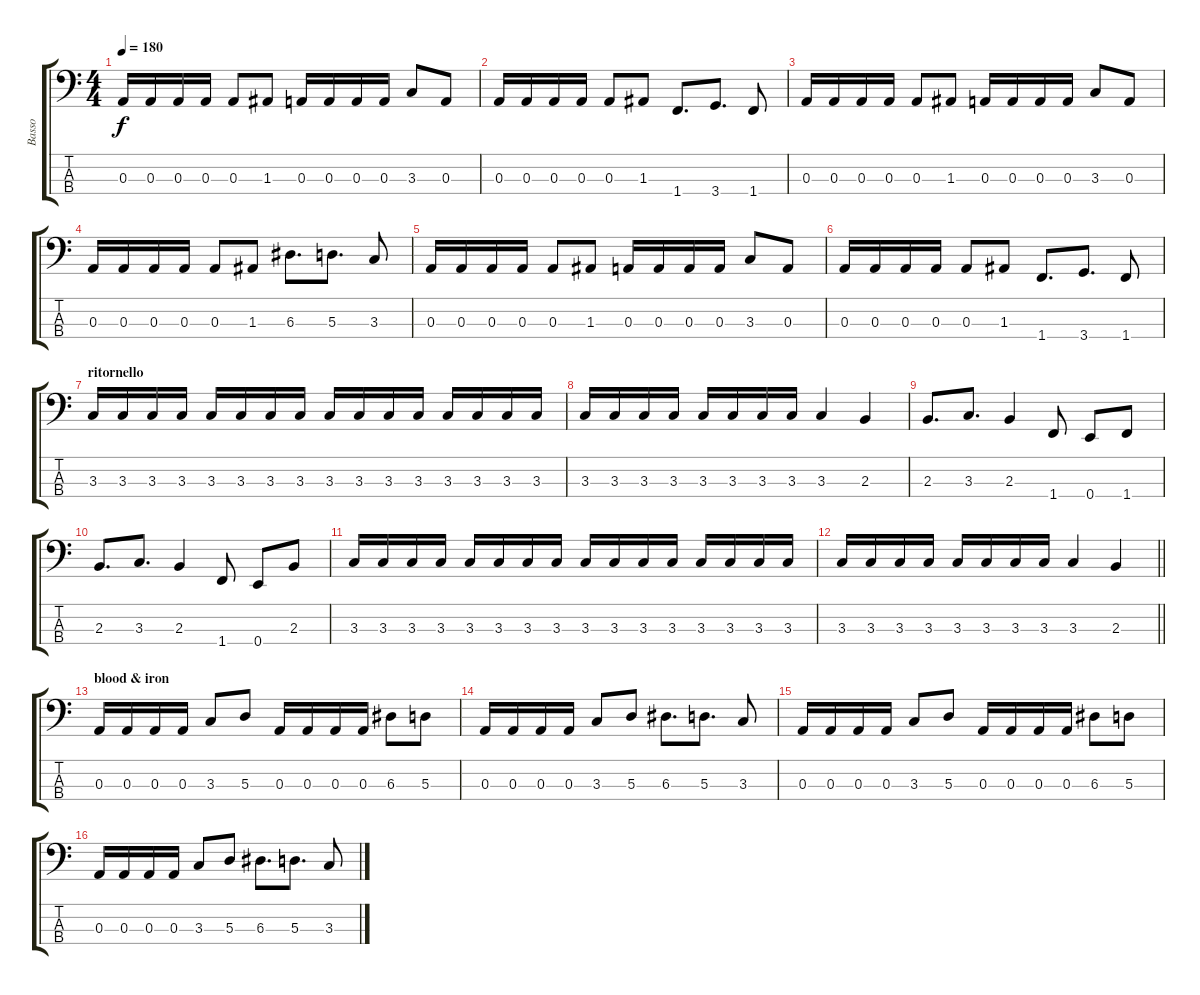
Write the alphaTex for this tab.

\track ("Basso" "Basso") {instrument electricbasspick}
\staff {score tabs}
\tuning (G2 D2 A1 E1) {hide}
\ts (4 4)
\tempo 180
\clef f4
\ks c
0.3.16{dy f} 0.3.16 0.3.16 0.3.16 0.3.8 1.3.8 0.3.16 0.3.16 0.3.16 0.3.16 3.3.8 0.3.8 |
0.3.16 0.3.16 0.3.16 0.3.16 0.3.8 1.3.8 1.4.8{d} 3.4.8{d} 1.4.8 |
0.3.16 0.3.16 0.3.16 0.3.16 0.3.8 1.3.8 0.3.16 0.3.16 0.3.16 0.3.16 3.3.8 0.3.8 |
0.3.16 0.3.16 0.3.16 0.3.16 0.3.8 1.3.8 6.3.8{d} 5.3.8{d} 3.3.8 |
0.3.16 0.3.16 0.3.16 0.3.16 0.3.8 1.3.8 0.3.16 0.3.16 0.3.16 0.3.16 3.3.8 0.3.8 |
0.3.16 0.3.16 0.3.16 0.3.16 0.3.8 1.3.8 1.4.8{d} 3.4.8{d} 1.4.8 |
\section ("" "ritornello")
3.3.16 3.3.16 3.3.16 3.3.16 3.3.16 3.3.16 3.3.16 3.3.16 3.3.16 3.3.16 3.3.16 3.3.16 3.3.16 3.3.16 3.3.16 3.3.16 |
3.3.16 3.3.16 3.3.16 3.3.16 3.3.16 3.3.16 3.3.16 3.3.16 3.3.4 2.3.4 |
2.3.8{d} 3.3.8{d} 2.3.4 1.4.8 0.4.8 1.4.8 |
2.3.8{d} 3.3.8{d} 2.3.4 1.4.8 0.4.8 2.3.8 |
3.3.16 3.3.16 3.3.16 3.3.16 3.3.16 3.3.16 3.3.16 3.3.16 3.3.16 3.3.16 3.3.16 3.3.16 3.3.16 3.3.16 3.3.16 3.3.16 |
\barLineRight lightlight
3.3.16 3.3.16 3.3.16 3.3.16 3.3.16 3.3.16 3.3.16 3.3.16 3.3.4 2.3.4 |
\section ("" "blood & iron")
0.3.16 0.3.16 0.3.16 0.3.16 3.3.8 5.3.8 0.3.16 0.3.16 0.3.16 0.3.16 6.3.8 5.3.8 |
0.3.16 0.3.16 0.3.16 0.3.16 3.3.8 5.3.8 6.3.8{d} 5.3.8{d} 3.3.8 |
0.3.16 0.3.16 0.3.16 0.3.16 3.3.8 5.3.8 0.3.16 0.3.16 0.3.16 0.3.16 6.3.8 5.3.8 |
0.3.16 0.3.16 0.3.16 0.3.16 3.3.8 5.3.8 6.3.8{d} 5.3.8{d} 3.3.8
